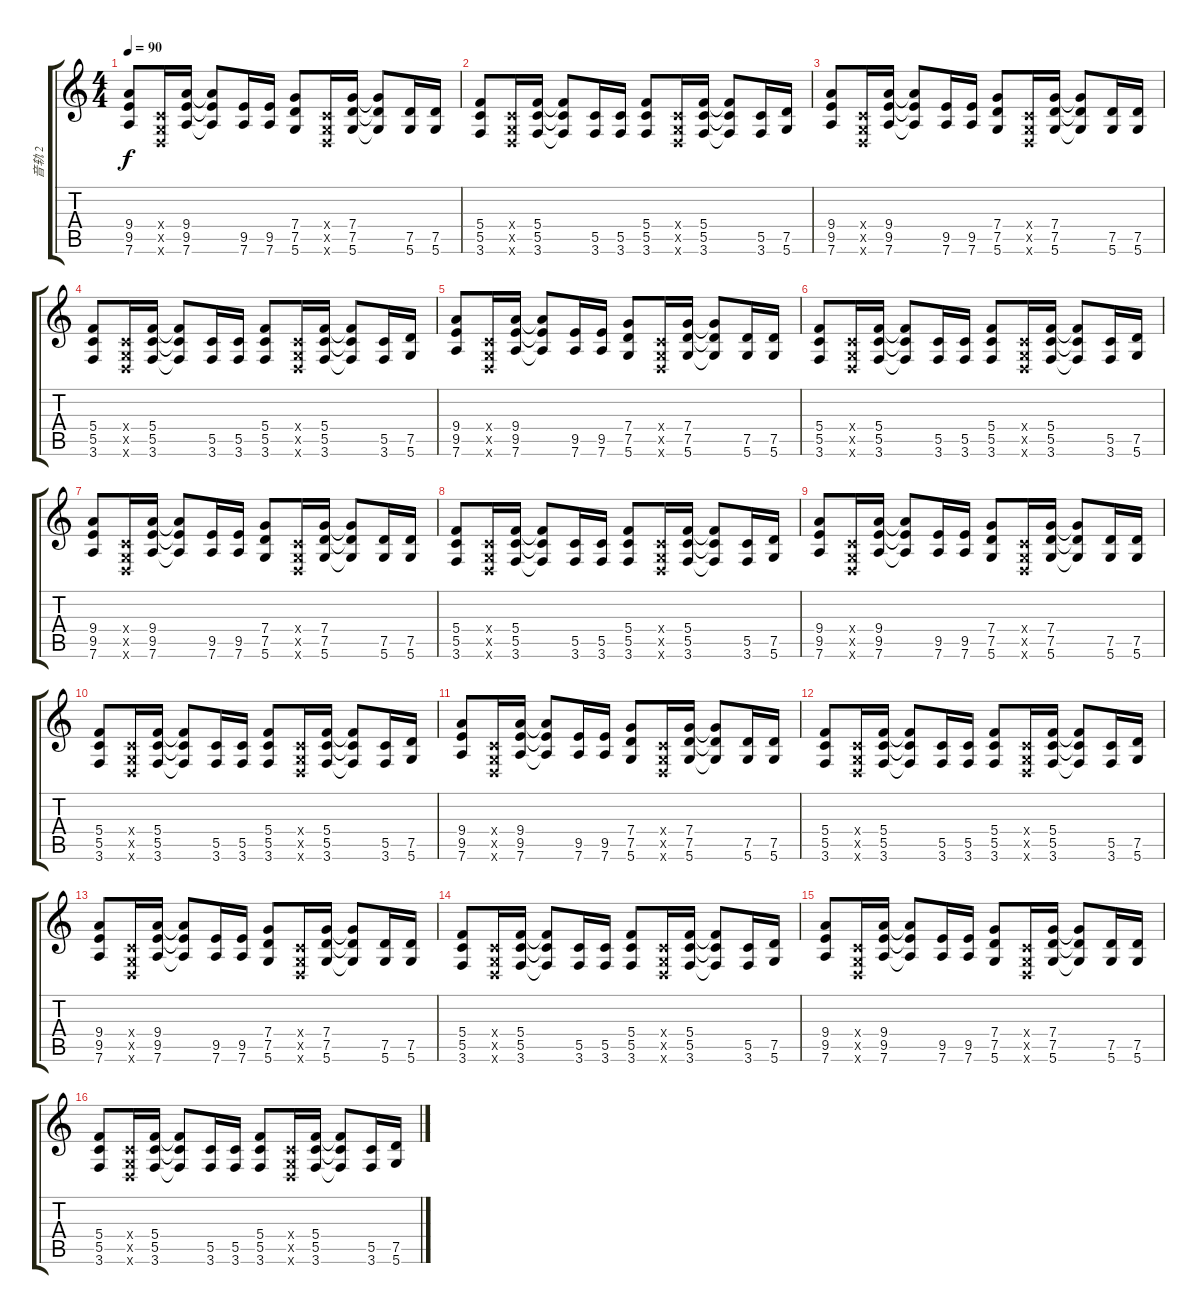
\track ("音轨 2" "音轨 2") {instrument distortionguitar}
\staff {score tabs}
\tuning (D4 A3 F3 C3 G2 D2) {hide}
\ts (4 4)
\tempo 90
\clef g2
\ks c
(9.4 9.5 7.6).8{dy f} (0.4{x} 0.5{x} 0.6{x}).16 (9.4 9.5 7.6).16 (9.4{t} 9.5{t} 7.6{t}).8 (9.5 7.6).16 (9.5 7.6).16 (7.4 7.5 5.6).8 (0.4{x} 0.5{x} 0.6{x}).16 (7.4 7.5 5.6).16 (7.4{t} 7.5{t} 5.6{t}).8 (7.5 5.6).16 (7.5 5.6).16 |
(5.4 5.5 3.6).8 (0.4{x} 0.5{x} 0.6{x}).16 (5.4 5.5 3.6).16 (5.4{t} 5.5{t} 3.6{t}).8 (5.5 3.6).16 (5.5 3.6).16 (5.4 5.5 3.6).8 (0.4{x} 0.5{x} 0.6{x}).16 (5.4 5.5 3.6).16 (5.4{t} 5.5{t} 3.6{t}).8 (5.5 3.6).16 (7.5 5.6).16 |
(9.4 9.5 7.6).8 (0.4{x} 0.5{x} 0.6{x}).16 (9.4 9.5 7.6).16 (9.4{t} 9.5{t} 7.6{t}).8 (9.5 7.6).16 (9.5 7.6).16 (7.4 7.5 5.6).8 (0.4{x} 0.5{x} 0.6{x}).16 (7.4 7.5 5.6).16 (7.4{t} 7.5{t} 5.6{t}).8 (7.5 5.6).16 (7.5 5.6).16 |
(5.4 5.5 3.6).8 (0.4{x} 0.5{x} 0.6{x}).16 (5.4 5.5 3.6).16 (5.4{t} 5.5{t} 3.6{t}).8 (5.5 3.6).16 (5.5 3.6).16 (5.4 5.5 3.6).8 (0.4{x} 0.5{x} 0.6{x}).16 (5.4 5.5 3.6).16 (5.4{t} 5.5{t} 3.6{t}).8 (5.5 3.6).16 (7.5 5.6).16 |
(9.4 9.5 7.6).8 (0.4{x} 0.5{x} 0.6{x}).16 (9.4 9.5 7.6).16 (9.4{t} 9.5{t} 7.6{t}).8 (9.5 7.6).16 (9.5 7.6).16 (7.4 7.5 5.6).8 (0.4{x} 0.5{x} 0.6{x}).16 (7.4 7.5 5.6).16 (7.4{t} 7.5{t} 5.6{t}).8 (7.5 5.6).16 (7.5 5.6).16 |
(5.4 5.5 3.6).8 (0.4{x} 0.5{x} 0.6{x}).16 (5.4 5.5 3.6).16 (5.4{t} 5.5{t} 3.6{t}).8 (5.5 3.6).16 (5.5 3.6).16 (5.4 5.5 3.6).8 (0.4{x} 0.5{x} 0.6{x}).16 (5.4 5.5 3.6).16 (5.4{t} 5.5{t} 3.6{t}).8 (5.5 3.6).16 (7.5 5.6).16 |
(9.4 9.5 7.6).8 (0.4{x} 0.5{x} 0.6{x}).16 (9.4 9.5 7.6).16 (9.4{t} 9.5{t} 7.6{t}).8 (9.5 7.6).16 (9.5 7.6).16 (7.4 7.5 5.6).8 (0.4{x} 0.5{x} 0.6{x}).16 (7.4 7.5 5.6).16 (7.4{t} 7.5{t} 5.6{t}).8 (7.5 5.6).16 (7.5 5.6).16 |
(5.4 5.5 3.6).8 (0.4{x} 0.5{x} 0.6{x}).16 (5.4 5.5 3.6).16 (5.4{t} 5.5{t} 3.6{t}).8 (5.5 3.6).16 (5.5 3.6).16 (5.4 5.5 3.6).8 (0.4{x} 0.5{x} 0.6{x}).16 (5.4 5.5 3.6).16 (5.4{t} 5.5{t} 3.6{t}).8 (5.5 3.6).16 (7.5 5.6).16 |
(9.4 9.5 7.6).8 (0.4{x} 0.5{x} 0.6{x}).16 (9.4 9.5 7.6).16 (9.4{t} 9.5{t} 7.6{t}).8 (9.5 7.6).16 (9.5 7.6).16 (7.4 7.5 5.6).8 (0.4{x} 0.5{x} 0.6{x}).16 (7.4 7.5 5.6).16 (7.4{t} 7.5{t} 5.6{t}).8 (7.5 5.6).16 (7.5 5.6).16 |
(5.4 5.5 3.6).8 (0.4{x} 0.5{x} 0.6{x}).16 (5.4 5.5 3.6).16 (5.4{t} 5.5{t} 3.6{t}).8 (5.5 3.6).16 (5.5 3.6).16 (5.4 5.5 3.6).8 (0.4{x} 0.5{x} 0.6{x}).16 (5.4 5.5 3.6).16 (5.4{t} 5.5{t} 3.6{t}).8 (5.5 3.6).16 (7.5 5.6).16 |
(9.4 9.5 7.6).8 (0.4{x} 0.5{x} 0.6{x}).16 (9.4 9.5 7.6).16 (9.4{t} 9.5{t} 7.6{t}).8 (9.5 7.6).16 (9.5 7.6).16 (7.4 7.5 5.6).8 (0.4{x} 0.5{x} 0.6{x}).16 (7.4 7.5 5.6).16 (7.4{t} 7.5{t} 5.6{t}).8 (7.5 5.6).16 (7.5 5.6).16 |
(5.4 5.5 3.6).8 (0.4{x} 0.5{x} 0.6{x}).16 (5.4 5.5 3.6).16 (5.4{t} 5.5{t} 3.6{t}).8 (5.5 3.6).16 (5.5 3.6).16 (5.4 5.5 3.6).8 (0.4{x} 0.5{x} 0.6{x}).16 (5.4 5.5 3.6).16 (5.4{t} 5.5{t} 3.6{t}).8 (5.5 3.6).16 (7.5 5.6).16 |
(9.4 9.5 7.6).8 (0.4{x} 0.5{x} 0.6{x}).16 (9.4 9.5 7.6).16 (9.4{t} 9.5{t} 7.6{t}).8 (9.5 7.6).16 (9.5 7.6).16 (7.4 7.5 5.6).8 (0.4{x} 0.5{x} 0.6{x}).16 (7.4 7.5 5.6).16 (7.4{t} 7.5{t} 5.6{t}).8 (7.5 5.6).16 (7.5 5.6).16 |
(5.4 5.5 3.6).8 (0.4{x} 0.5{x} 0.6{x}).16 (5.4 5.5 3.6).16 (5.4{t} 5.5{t} 3.6{t}).8 (5.5 3.6).16 (5.5 3.6).16 (5.4 5.5 3.6).8 (0.4{x} 0.5{x} 0.6{x}).16 (5.4 5.5 3.6).16 (5.4{t} 5.5{t} 3.6{t}).8 (5.5 3.6).16 (7.5 5.6).16 |
(9.4 9.5 7.6).8 (0.4{x} 0.5{x} 0.6{x}).16 (9.4 9.5 7.6).16 (9.4{t} 9.5{t} 7.6{t}).8 (9.5 7.6).16 (9.5 7.6).16 (7.4 7.5 5.6).8 (0.4{x} 0.5{x} 0.6{x}).16 (7.4 7.5 5.6).16 (7.4{t} 7.5{t} 5.6{t}).8 (7.5 5.6).16 (7.5 5.6).16 |
(5.4 5.5 3.6).8 (0.4{x} 0.5{x} 0.6{x}).16 (5.4 5.5 3.6).16 (5.4{t} 5.5{t} 3.6{t}).8 (5.5 3.6).16 (5.5 3.6).16 (5.4 5.5 3.6).8 (0.4{x} 0.5{x} 0.6{x}).16 (5.4 5.5 3.6).16 (5.4{t} 5.5{t} 3.6{t}).8 (5.5 3.6).16 (7.5 5.6).16
